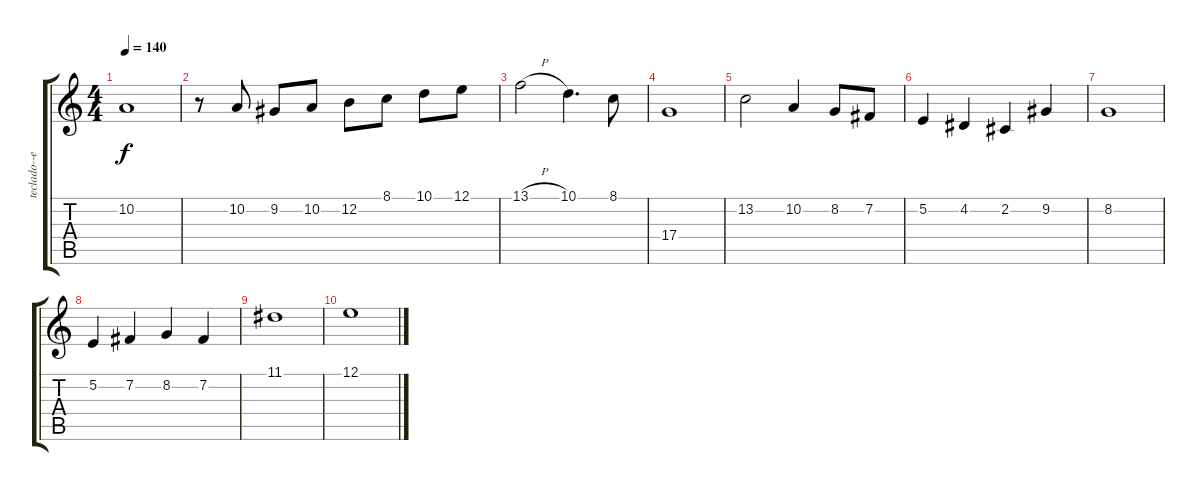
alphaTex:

\track ("teclado--eu" "teclado--e") {instrument stringensemble1}
\staff {score tabs}
\tuning (E4 B3 G3 D3 A2 E2) {hide}
\ts (4 4)
\tempo 140
\clef g2
\ks c
10.2.1{dy f} |
r.8 10.2.8 9.2.8 10.2.8 12.2.8 8.1.8 10.1.8 12.1.8 |
13.1{h}.2 10.1.4{d} 8.1.8 |
17.4.1 |
13.2.2 10.2.4 8.2.8 7.2.8 |
5.2.4 4.2.4 2.2.4 9.2.4 |
8.2.1 |
5.2.4 7.2.4 8.2.4 7.2.4 |
11.1.1 |
12.1.1
